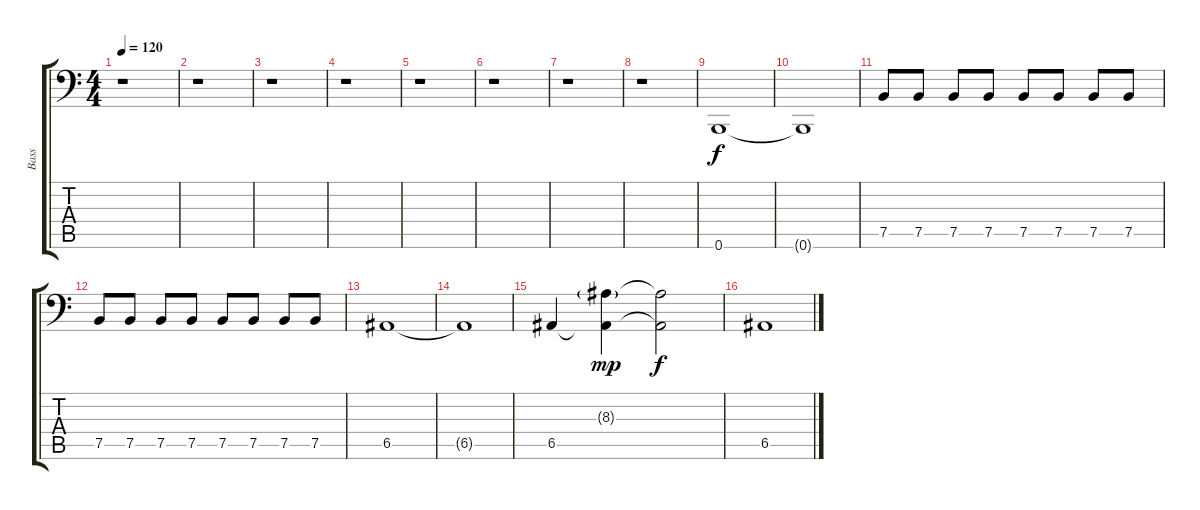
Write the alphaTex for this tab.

\track ("Bass" "Bass") {instrument electricbassfinger}
\staff {score tabs}
\tuning (C3 G2 D2 A1 E1 B0) {hide}
\ts (4 4)
\tempo 120
\clef f4
\ks c
r.1{dy f} |
r.1 |
r.1 |
r.1 |
r.1 |
r.1 |
r.1 |
r.1 |
0.6.1 |
0.6{t}.1 |
7.5.8 7.5.8 7.5.8 7.5.8 7.5.8 7.5.8 7.5.8 7.5.8 |
7.5.8 7.5.8 7.5.8 7.5.8 7.5.8 7.5.8 7.5.8 7.5.8 |
6.5.1 |
6.5{t}.1 |
6.5.4 (8.3{g} 6.5{t}).4{dy mp} (8.3{t} 6.5{t}).2{dy f} |
6.5.1
